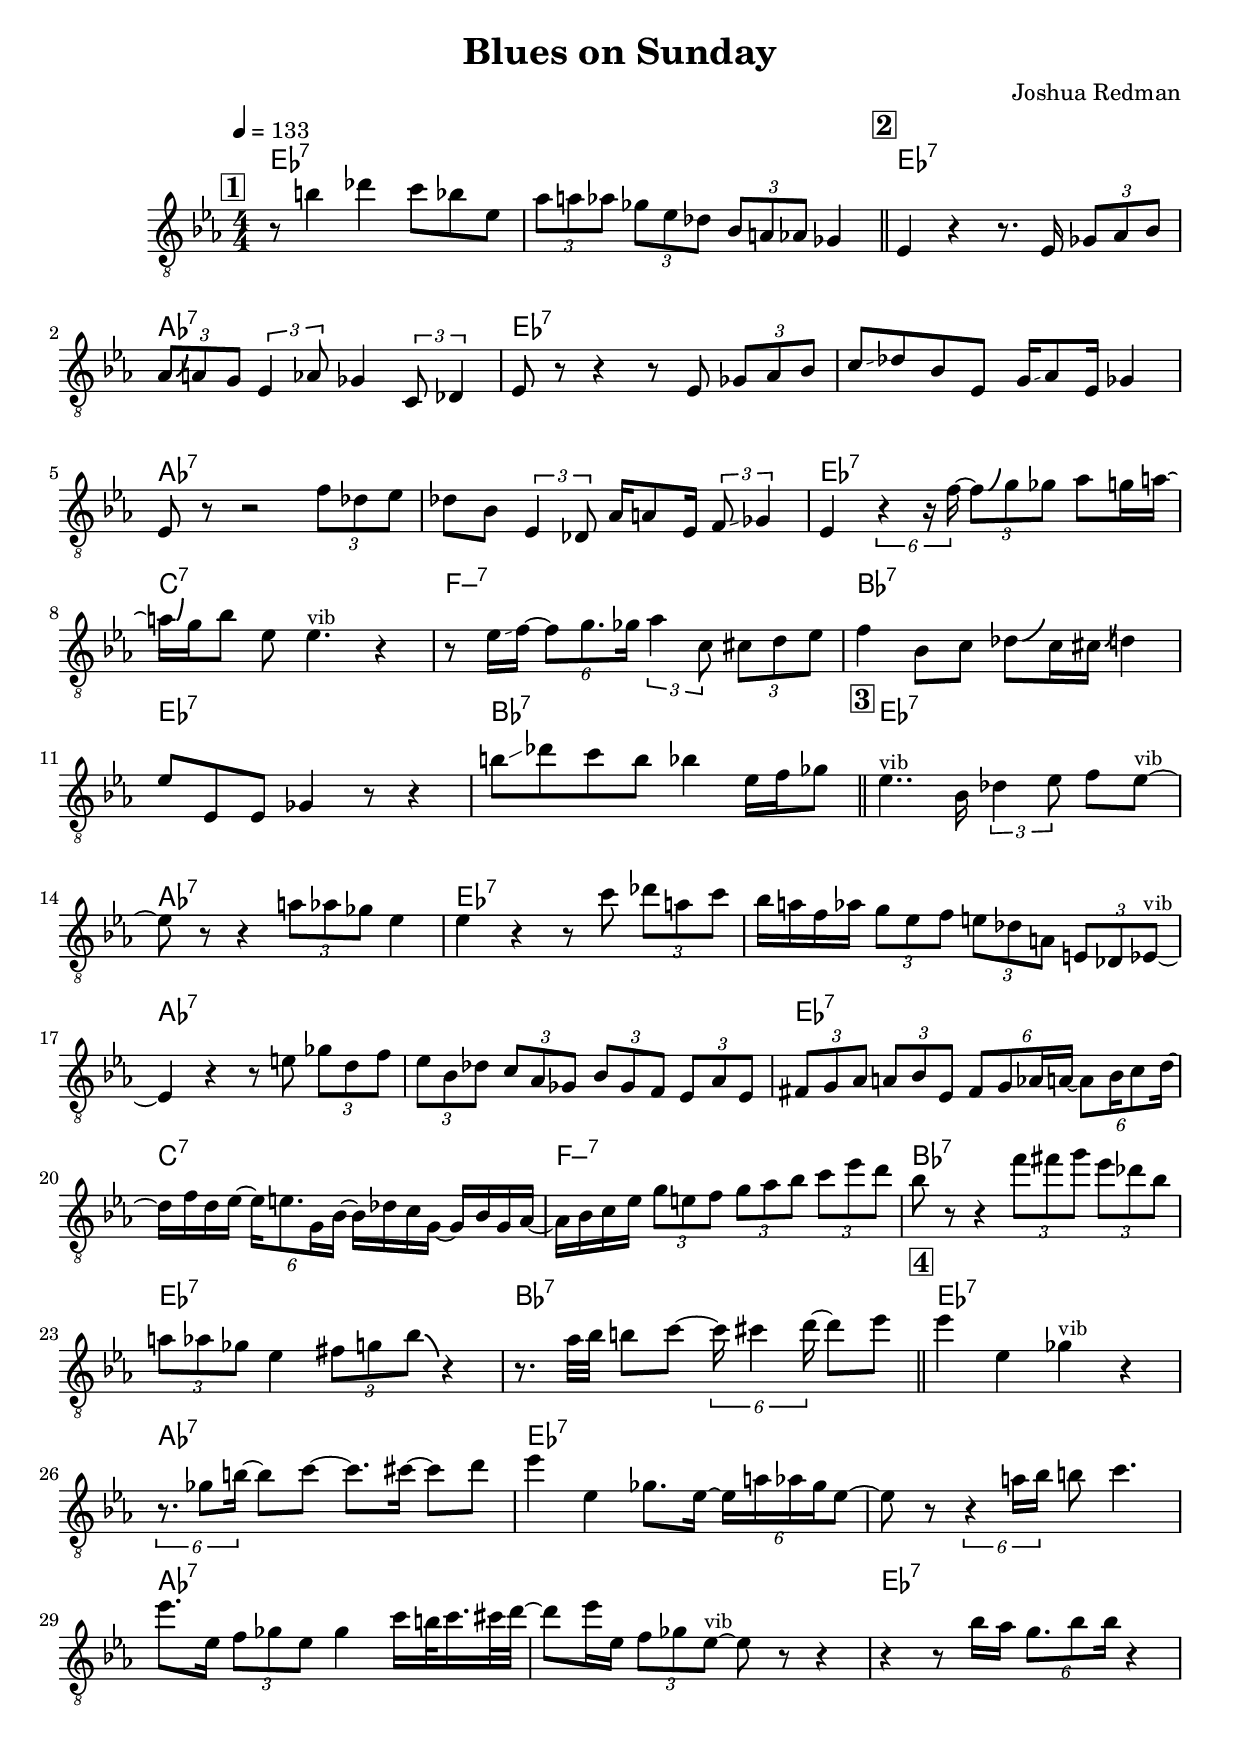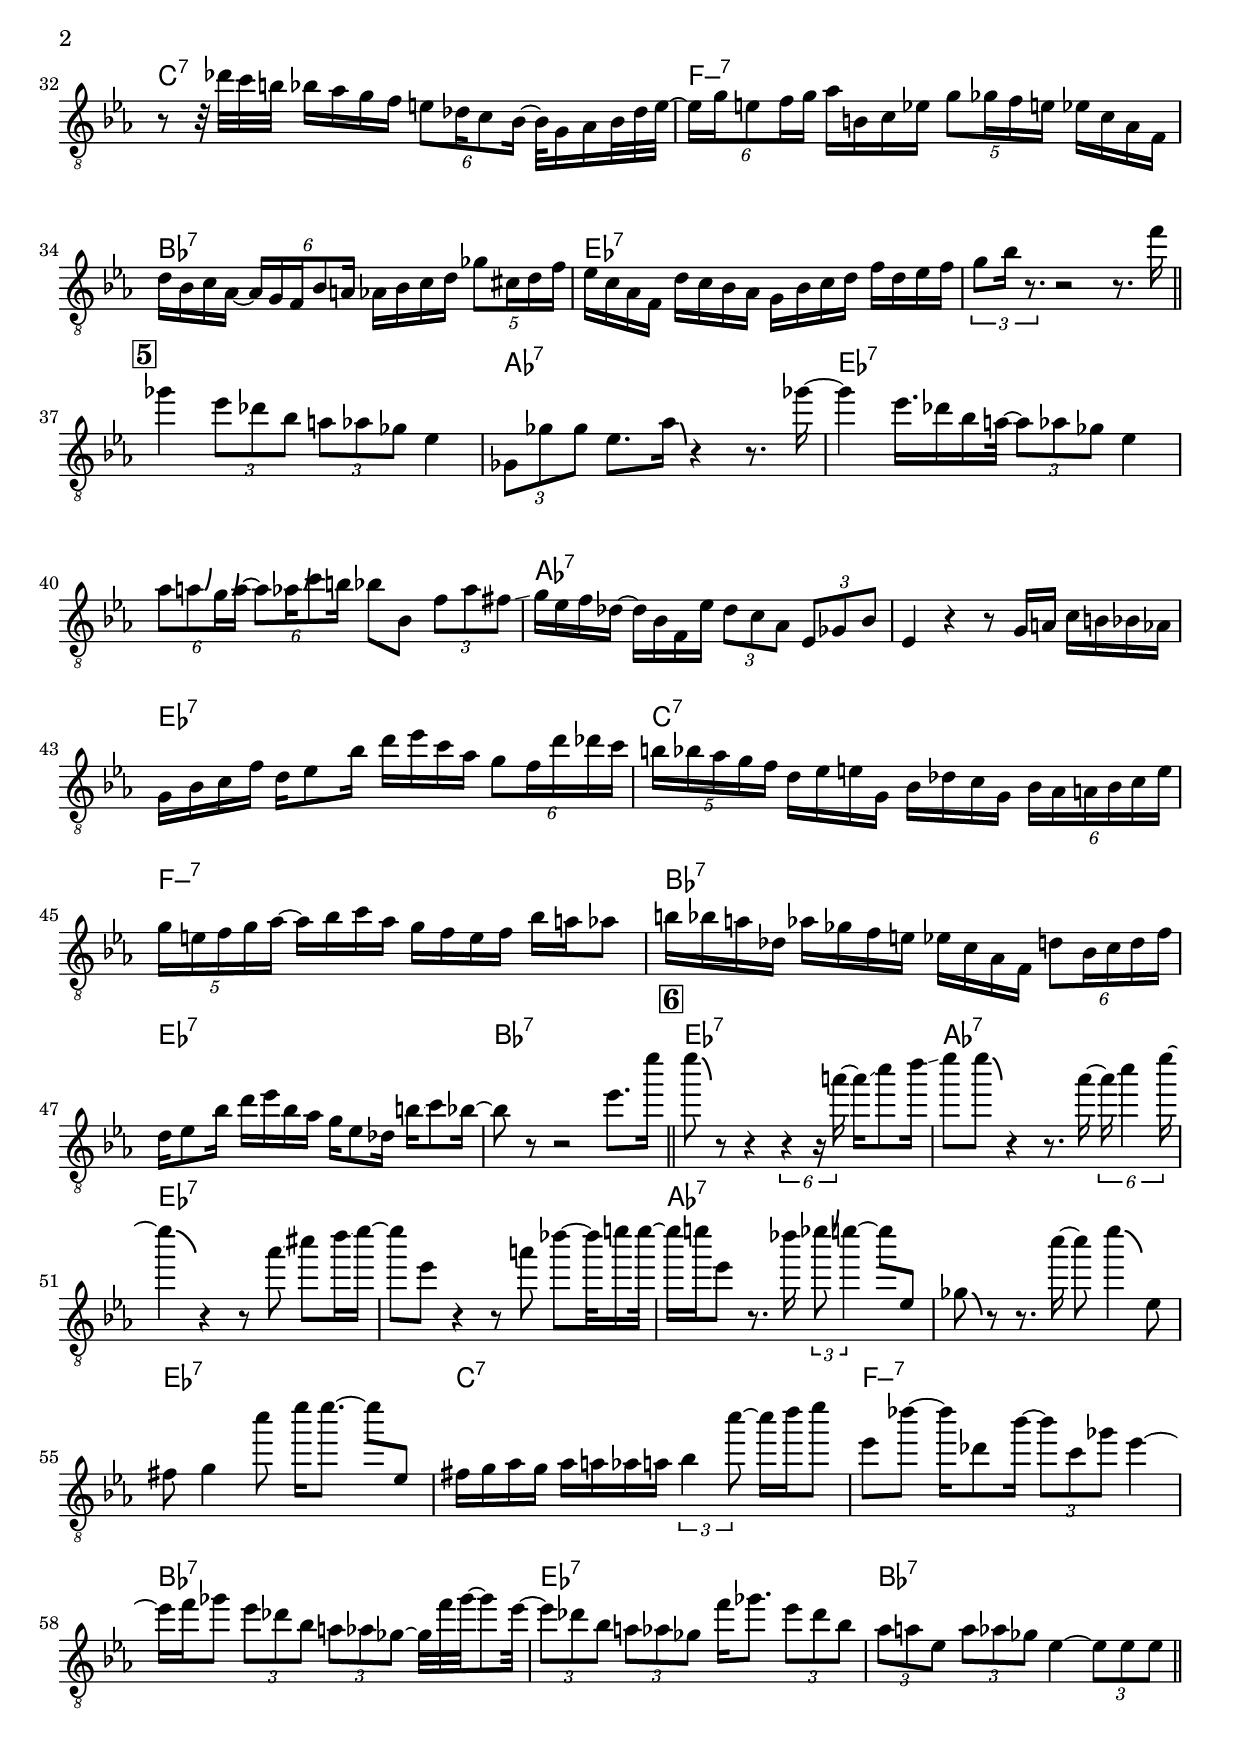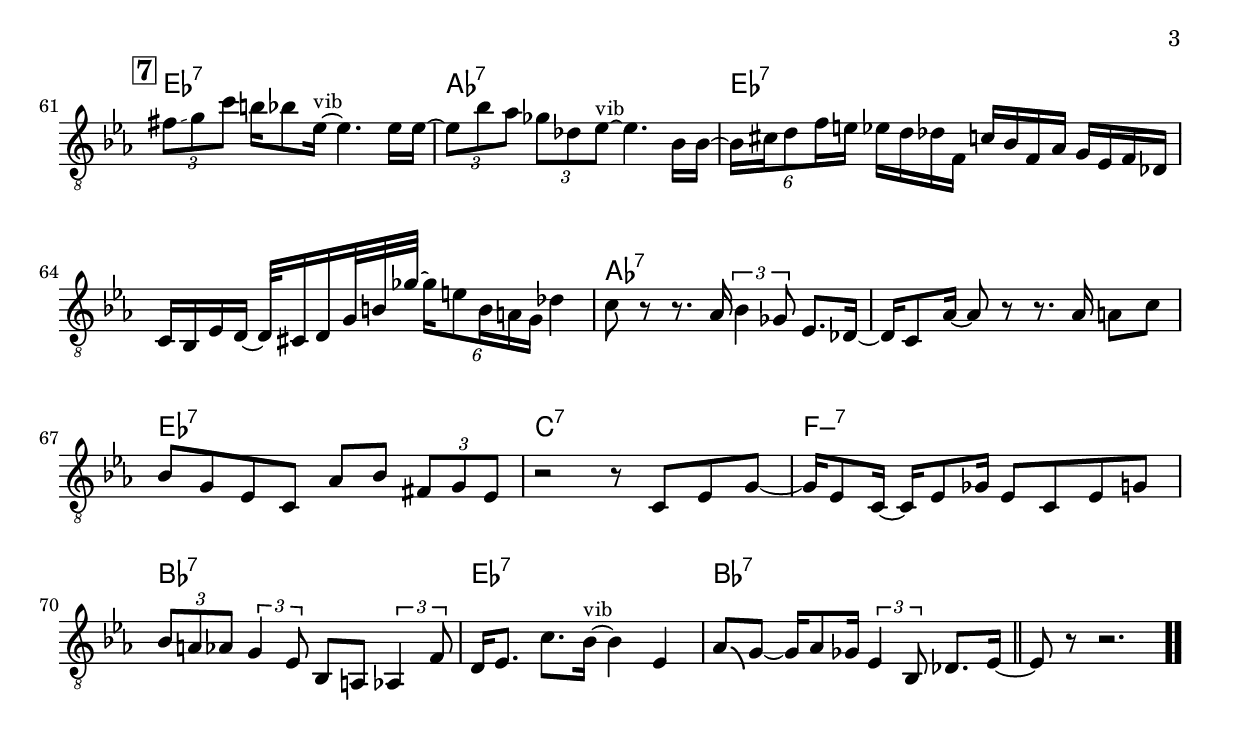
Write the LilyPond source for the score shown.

\version "2.13.2"

#(ly:set-option 'point-and-click #f)

\header {
  title = "Blues on Sunday"
  composer = "Joshua Redman"
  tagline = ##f
}
global =
{
    \override Staff.TimeSignature #'style = #'()
    \time 4/4
    \clef "treble_8"
    \key es \major
    \override Rest #'direction = #'0
    \override MultiMeasureRest #'staff-position = #0
}
\score
{
<<
    \transpose c' c'

    \new ChordNames { \chords {
      \set majorSevenSymbol = \markup { "maj7" }
      \set minorChordModifier = \markup { \char ##x2013 }
      | es1:7 | s1 
      | es1:7 | aes1:7 | es1:7 | s1 | aes1:7 | s1 | es1:7 | c1:7 
      | f1:min7 | bes1:7 | es1:7 | bes1:7 | es1:7 | aes1:7 | es1:7 | s1 
      | aes1:7 | s1 | es1:7 | c1:7 | f1:min7 | bes1:7 | es1:7 | bes1:7 
      | es1:7 | aes1:7 | es1:7 | s1 | aes1:7 | s1 | es1:7 | c1:7 
      | f1:min7 | bes1:7 | es1:7 | s1 | s1 | aes1:7 | es1:7 | s1 
      | aes1:7 | s1 | es1:7 | c1:7 | f1:min7 | bes1:7 | es1:7 | bes1:7 
      | es1:7 | aes1:7 | es1:7 | s1 | aes1:7 | s1 | es1:7 | c1:7 
      | f1:min7 | bes1:7 | es1:7 | bes1:7 | es1:7 | aes1:7 | es1:7 | s1 
      | aes1:7 | s1 | es1:7 | c1:7 | f1:min7 | bes1:7 | es1:7 | bes1:7|
      }
      }

    \new Staff
    <<
    \transpose c' c'

    {
      \global
  		%\override Score.MetronomeMark #'transparent = ##t
  		%\override Score.MetronomeMark #'stencil = ##f
  		
  		\override HorizontalBracket #'direction = #UP
  		\override HorizontalBracket #'bracket-flare = #'(0 . 0)
  		
  		\override TextSpanner #'dash-fraction = #1.0
  		\override TextSpanner #'bound-details #'left #'text = \markup{ \concat{\draw-line #'(0 . -1.0) \draw-line #'(1.0 . 0) }}
  		\override TextSpanner #'bound-details #'right #'text = \markup{ \concat{ \draw-line #'(1.0 . 0) \draw-line #'(0 . -1.0) }}
          \set Score.markFormatter = #format-mark-box-numbers


      \tempo 4 = 133
      \set Score.currentBarNumber = #-1
     
      \bar "||" \mark \default r8 b'4 des''4 c''8 bes'8 es'8 
      | \tuplet 3/2 {aes'8\glissando  a'8 aes'8} \tuplet 3/2 {ges'8 es'8 des'8} \tuplet 3/2 {bes8 a8 aes8} ges4 
      \bar "||" \mark \default es4 r4 r8. es16 \tuplet 3/2 {ges8 aes8 bes8} 
      | \tuplet 3/2 {aes8\bendAfter #+4  a8 g8} \tuplet 3/2 {es4 aes8} ges4 \tuplet 3/2 {c8 des4} 
      | es8 r8 r4 r8 es8 \tuplet 3/2 {ges8 aes8 bes8} 
      | c'8\glissando  des'8 bes8 es8 g16\glissando  aes8 es16 ges4 
      | es8 r8 r2 \tuplet 3/2 {f'8 des'8 es'8} 
      | des'8 bes8 \tuplet 3/2 {es4 des8} aes16\glissando  a8 es16 \tuplet 3/2 {f8\glissando  ges4} 
      | es4 \tuplet 6/4 {r4 r16 f'16~} \tuplet 3/2 {f'8\bendAfter #+4  g'8 ges'8} aes'8 g'16 a'16~ 
      | a'16\bendAfter #+4  g'16 bes'8 es'8 es'4.^\markup{\left-align \small vib} r4 
      | r8 es'16\glissando  f'16~ \tuplet 6/4 {f'8 g'8. ges'16} \tuplet 3/2 {aes'4 c'8} \tuplet 3/2 {cis'8 d'8 es'8} 
      | f'4 bes8 c'8 des'8\bendAfter #+4  c'16 cis'16\bendAfter #+4  d'4 
      | es'8 es8 es8 ges4 r8 r4 
      | b'8\glissando  des''8 c''8 b'8 bes'4 es'16 f'16 ges'8 
      \bar "||" \mark \default es'4..^\markup{\left-align \small vib} bes16 \tuplet 3/2 {des'4 es'8} f'8 es'8~^\markup{\left-align \small vib} 
      | es'8 r8 r4 \tuplet 3/2 {a'8 aes'8 ges'8} es'4 
      | es'4 r4 r8 c''8 \tuplet 3/2 {des''8 a'8 c''8} 
      | bes'16 a'16 f'16 aes'16 \tuplet 3/2 {g'8 es'8 f'8} \tuplet 3/2 {e'8 des'8 a8} \tuplet 3/2 {e8 des8 es8~^\markup{\left-align \small vib}} 
      | es4 r4 r8 e'8 \tuplet 3/2 {ges'8 d'8 f'8} 
      | \tuplet 3/2 {es'8 bes8 des'8} \tuplet 3/2 {c'8 aes8 ges8} \tuplet 3/2 {bes8 ges8 f8} \tuplet 3/2 {es8 aes8 es8} 
      | \tuplet 3/2 {fis8 g8 aes8} \tuplet 3/2 {a8 bes8 es8} \tuplet 6/4 {fis8 g8 aes16 a16~} \tuplet 6/4 {a8 bes16 c'8 d'16~} 
      | d'16 f'16 d'16 es'16~ \tuplet 6/4 {es'16 e'8. g16 bes16~} bes16 des'16 c'16 g16~ g16 bes16 g16 aes16~ 
      | aes16 bes16 c'16 es'16 \tuplet 3/2 {g'8 e'8 f'8} \tuplet 3/2 {g'8 aes'8 bes'8} \tuplet 3/2 {c''8 es''8 d''8} 
      | bes'8 r8 r4 \tuplet 3/2 {f''8 fis''8 g''8} \tuplet 3/2 {es''8 des''8 bes'8} 
      | \tuplet 3/2 {a'8 aes'8 ges'8} es'4 \tuplet 3/2 {fis'8 g'8 bes'8\bendAfter #-4 } r4 
      | r8. aes'32 bes'32 b'8 c''8~ \tuplet 6/4 {c''16 cis''4 d''16~} d''8 es''8 
      \bar "||" \mark \default es''4 es'4 ges'4^\markup{\left-align \small vib} r4 
      | \tuplet 6/4 {r8. ges'8 b'16~} b'8 c''8~ c''8. cis''16~ cis''8 d''8 
      | es''4 es'4 ges'8. es'16~ \tuplet 6/4 {es'16 a'16 aes'16 ges'16 es'8~} 
      | es'8 r8 \tuplet 6/4 {r4 a'16 bes'16} b'8 c''4. 
      | es''8. es'16 \tuplet 3/2 {f'8 ges'8 es'8} ges'4 c''16 b'32 c''16. cis''32 d''32~ 
      | d''8 es''16 es'16 \tuplet 3/2 {f'8\glissando  ges'8 es'8~^\markup{\left-align \small vib}} es'8 r8 r4 
      | r4 r8 bes'16 aes'16 \tuplet 6/4 {g'8. bes'8 bes'16} r4 
      | r8 r32 des''32 c''32 b'32 bes'16 aes'16 g'16 f'16 \tuplet 6/4 {e'8 des'16 c'8 bes16~} bes32 g16 aes16 bes32 des'32 e'32~ 
      | \tuplet 6/4 {e'16 g'16 e'8 f'16 g'16} aes'16 b16 c'16 es'16 \tuplet 5/4 {g'8 ges'16 f'16 e'16} es'16 c'16 aes16 f16 
      | d'16 bes16 c'16 aes16~ \tuplet 6/4 {aes16 g16 f16 bes8 a16} aes16 bes16 c'16 d'16 \tuplet 5/4 {ges'8 cis'16 d'16 f'16} 
      | es'16 c'16 aes16 f16 d'16 c'16 bes16 aes16 g16 bes16 c'16 d'16 f'16 d'16 es'16 f'16 
      | \tuplet 3/2 {g'8 bes'16 r8.} r2 r8. f''16 
      \bar "||" \mark \default ges''4 \tuplet 3/2 {es''8 des''8 bes'8} \tuplet 3/2 {a'8 aes'8 ges'8} es'4 
      | \tuplet 3/2 {ges8 ges'8 ges'8} es'8. aes'16\bendAfter #-4  r4 r8. ges''16~ 
      | ges''4 es''16. des''16 bes'16 a'32~ \tuplet 3/2 {a'8 aes'8 ges'8} es'4 
      | \tuplet 6/4 {aes'8 a'8\bendAfter #+4  g'16\bendAfter #+4  a'16~} \tuplet 6/4 {a'8 aes'16\bendAfter #+4  c''8 b'16} bes'8 bes8 \tuplet 3/2 {f'8 aes'8 fis'8\glissando } 
      | g'16 es'16 f'16 des'16~ des'16 bes16 f16 es'16 \tuplet 3/2 {des'8 c'8 aes8} \tuplet 3/2 {es8 ges8 bes8} 
      | es4 r4 r8 g16 a16 c'16 b16 bes16 aes16 
      | g16 bes16 c'16 f'16 d'16 es'8 bes'16 d''16 es''16 c''16 aes'16 \tuplet 6/4 {g'8 f'16 d''16 des''16 c''16} 
      | \tuplet 5/4 {b'16 bes'16 aes'16 g'16 f'16} d'16 es'16 e'16 g16 bes16 des'16 c'16 g16 \tuplet 6/4 {bes16 aes16 a16 bes16 c'16 e'16} 
      | \tuplet 5/4 {g'16 e'16 f'16 g'16 aes'16~} aes'16 bes'16 c''16 aes'16 g'16 f'16 e'16 f'16 bes'16 a'16 aes'8 
      | b'16 bes'16 a'16 des'16 aes'16 ges'16 f'16 e'16 es'16 c'16 aes16 f16 \tuplet 6/4 {d'8 bes16 c'16 d'16 f'16} 
      | d'16 es'8 bes'16 d''16 es''16 bes'16 aes'16 g'16 es'8 des'16 b'16\glissando  c''8 bes'16~ 
      | bes'8 r8 r2 es''8. es'''16 
      \bar "||" \mark \default es'''8\bendAfter #-4  r8 r4 \tuplet 6/4 {r4 r16 a''16~} a''16\glissando  c'''8 d'''16\glissando  
      | es'''8 es'''8\bendAfter #-4  r4 r8. aes''16~ \tuplet 6/4 {aes''16\glissando  c'''4 es'''16~} 
      | es'''4\bendAfter #-4  r4 r8 aes''8\glissando  cis'''8 d'''16\glissando  es'''16~ 
      | es'''8 es''8 r4 r8 a''8 des'''8~ des'''32 e'''16 e'''32~ 
      | e'''16 e'''16 es''8 r8. des'''16 \tuplet 3/2 {es'''8\bendAfter #+4  e'''4~} e'''8 es'8 
      | ges'8\bendAfter #-4  r8 r8. c'''16~ c'''8 es'''4\bendAfter #-4  es'8 
      | fis'8 g'4 c'''8 es'''16 es'''8.~ es'''8 es'8 
      | fis'16 g'16 aes'16 g'16 aes'16 a'16 aes'16 a'16 \tuplet 3/2 {bes'4 c'''8~} c'''16 d'''16 es'''8 
      | es''8 des'''8~ des'''16 des''8 bes''16~ \tuplet 3/2 {bes''8 c''8 ges''8} es''4~ 
      | es''16 f''16 ges''8 \tuplet 3/2 {es''8 des''8 bes'8} \tuplet 3/2 {a'8 aes'8 ges'8~} ges'32 f''32 ges''32~ ges''8 es''32~ 
      | \tuplet 3/2 {es''8 des''8 bes'8} \tuplet 3/2 {a'8 aes'8 ges'8} f''16\glissando  ges''8. \tuplet 3/2 {es''8 des''8 bes'8} 
      | \tuplet 3/2 {aes'8 a'8 es'8} \tuplet 3/2 {a'8 aes'8 ges'8} es'4~ \tuplet 3/2 {es'8 es'8 es'8} 
      \bar "||" \mark \default \tuplet 3/2 {fis'8\glissando  g'8 c''8} b'16 bes'8 es'16~^\markup{\left-align \small vib} es'4. es'16 es'16~ 
      | \tuplet 3/2 {es'8 bes'8 aes'8} \tuplet 3/2 {ges'8 des'8 es'8~^\markup{\left-align \small vib}} es'4. bes16 bes16~ 
      | \tuplet 6/4 {bes16 cis'16 d'8 f'16 e'16} es'16 d'16 des'16 f16 c'16 bes16 f16 aes16 g16 es16 f16 des16 
      | c16 bes,16 es16 d16~ d32 cis16 d16 g32 b32 ges'32~ \tuplet 6/4 {ges'16 e'8 b16 a16 g16} des'4 
      | c'8 r8 r8. aes16 \tuplet 3/2 {bes4 ges8} es8. des16~ 
      | des16 c8 aes16~ aes8 r8 r8. aes16 a8 c'8 
      | bes8 g8 es8 c8 aes8 bes8 \tuplet 3/2 {fis8 g8 es8} 
      | r2 r8 c8 es8 g8~ 
      | g16 es8 c16~ c16 es8 ges16 es8 c8 es8 g8 
      | \tuplet 3/2 {bes8 a8 aes8} \tuplet 3/2 {g4 es8} bes,8 a,8 \tuplet 3/2 {aes,4 f8} 
      | d16 es8. c'8. bes16~^\markup{\left-align \small vib} bes4 es4 
      | aes8\bendAfter #-4  g8~ g16 aes8 ges16 \tuplet 3/2 {es4 bes,8} des8. es16~ 
      \bar "||" es8 r8 r2.\bar  ".."
    }
    >>
>>    
}
